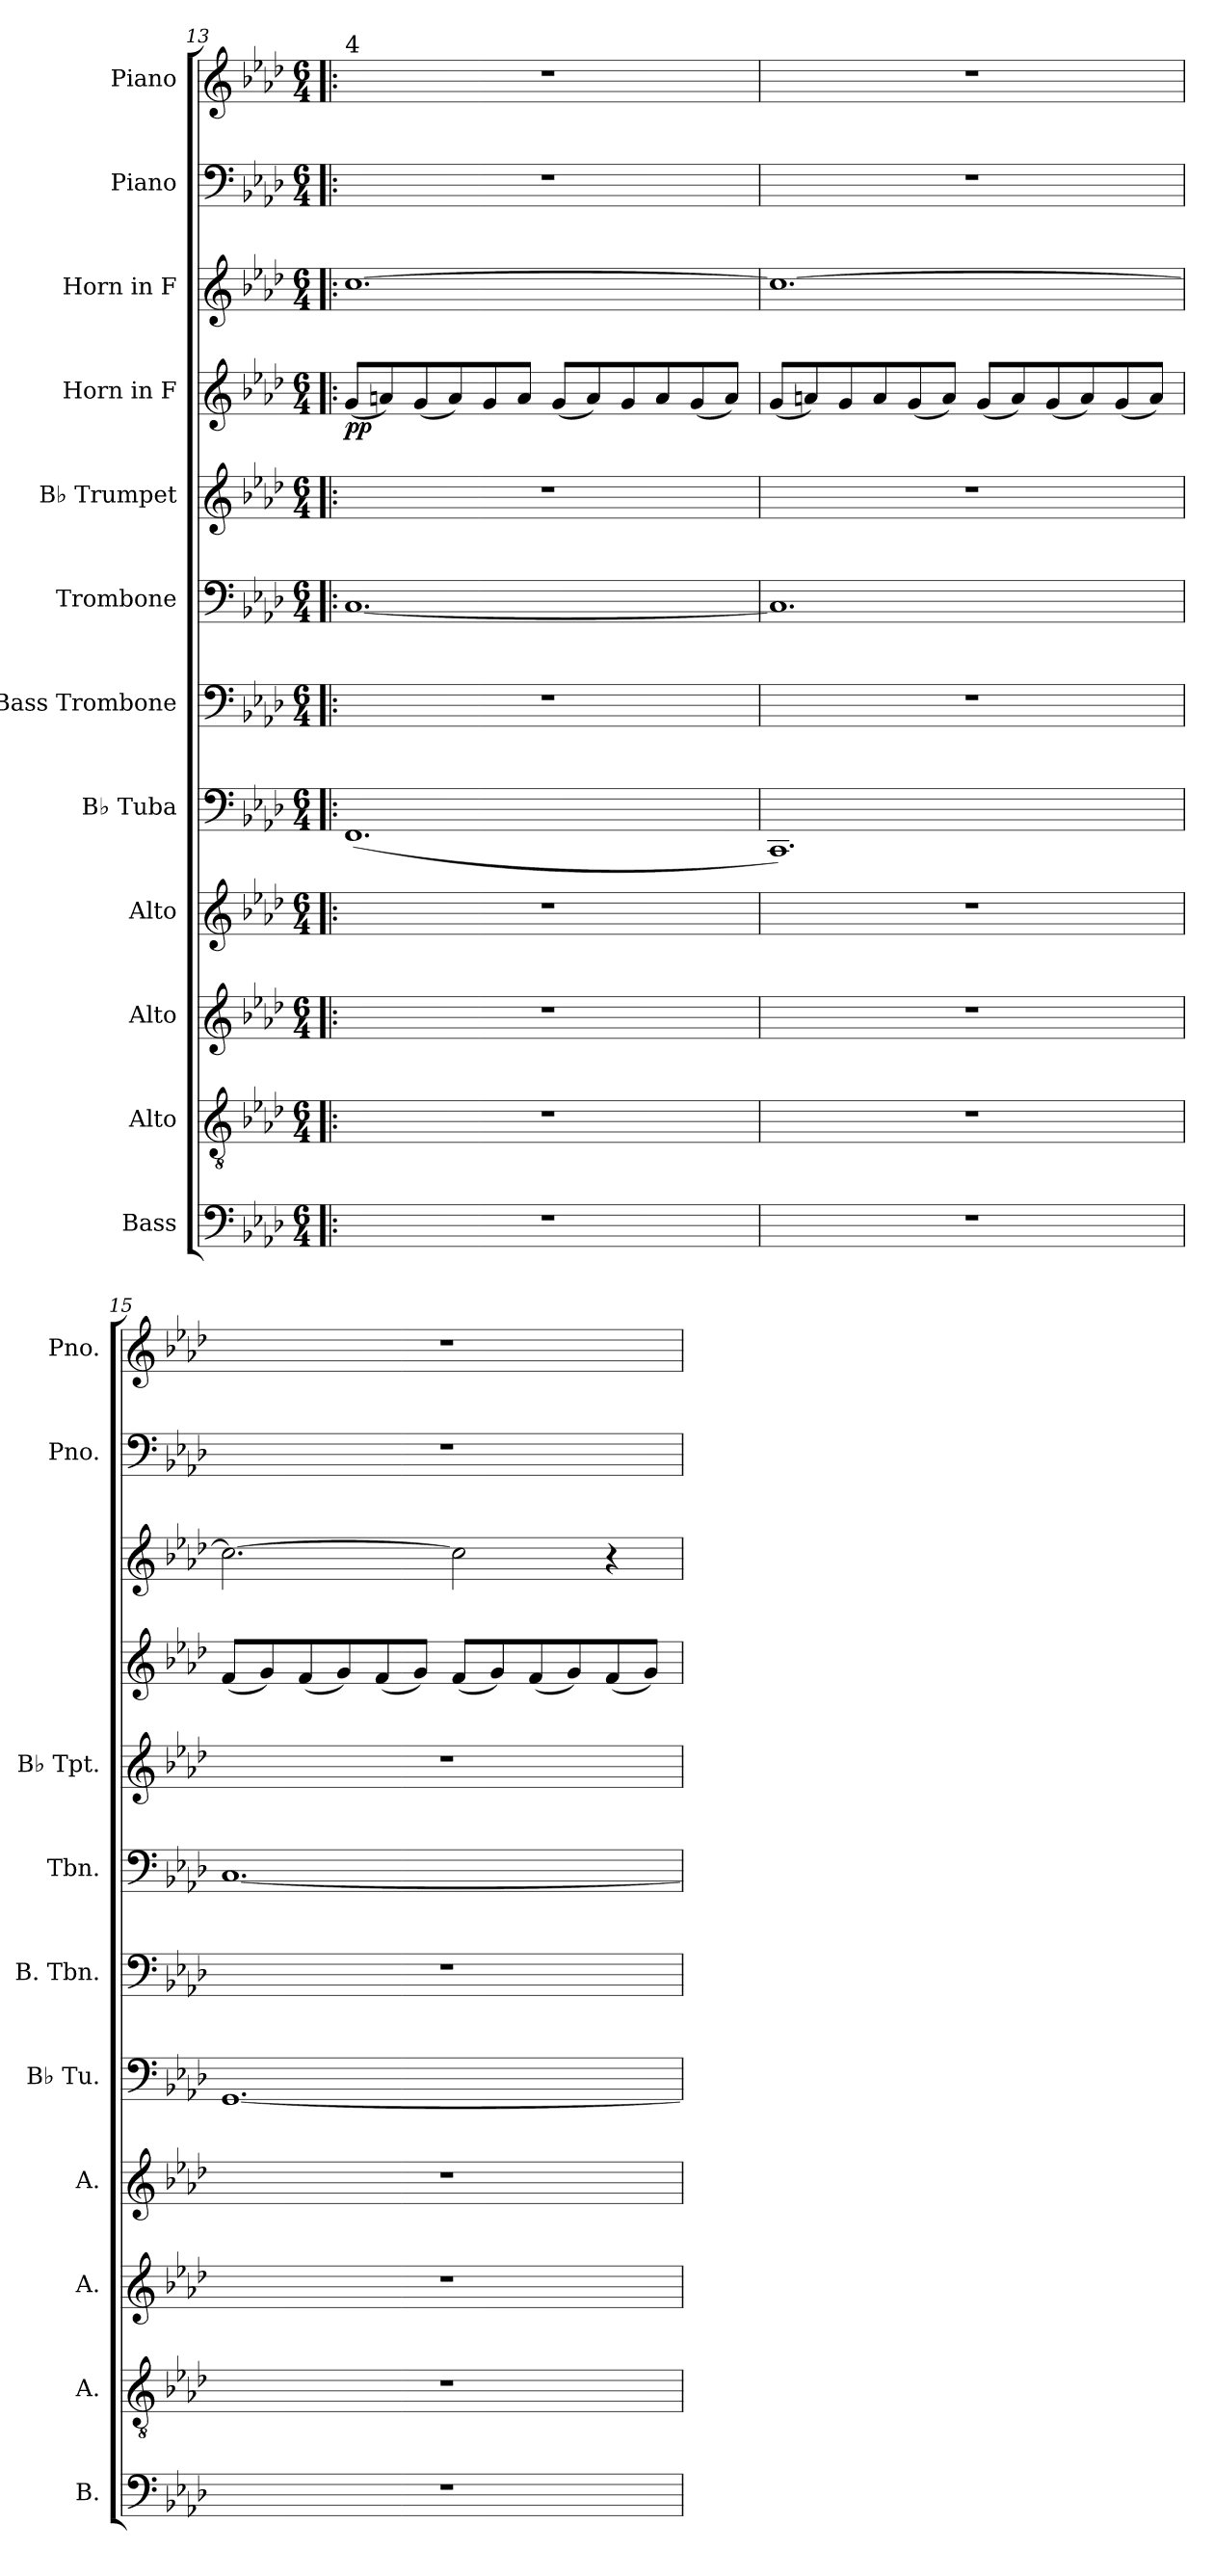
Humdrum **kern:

**kern	**kern	**kern	**kern	**kern	**kern	**kern	**kern	**kern	**dynam	**kern	**kern	**kern
*part12	*part11	*part10	*part9	*part8	*part7	*part6	*part5	*part4	*part4	*part3	*part2	*part1
*staff12	*staff11	*staff10	*staff9	*staff8	*staff7	*staff6	*staff5	*staff4	*staff4	*staff3	*staff2	*staff1
*I"Bass	*I"Alto	*I"Alto	*I"Alto	*I"B♭ Tuba	*I"Bass Trombone	*I"Trombone	*I"B♭ Trumpet	*I"Horn in F	*	*I"Horn in F	*I"Piano	*I"Piano
*I'B.	*I'A.	*I'A.	*I'A.	*I'B♭ Tu.	*I'B. Tbn.	*I'Tbn.	*I'B♭ Tpt.	*	*	*	*I'Pno.	*I'Pno.
*clefF4	*clefGv2	*clefG2	*clefG2	*clefF4	*clefF4	*clefF4	*clefG2	*clefG2	*	*clefG2	*clefF4	*clefG2
*	*	*	*	*	*	*	*ITrd1c2	*ITrd4c7	*	*ITrd4c7	*	*
*k[b-e-a-d-]	*k[b-e-a-d-]	*k[b-e-a-d-]	*k[b-e-a-d-]	*k[b-e-a-d-]	*k[b-e-a-d-]	*k[b-e-a-d-]	*k[b-e-a-d-g-c-]	*k[b-e-a-d-g-]	*	*k[b-e-a-d-g-]	*k[b-e-a-d-]	*k[b-e-a-d-]
*M6/4	*M6/4	*M6/4	*M6/4	*M6/4	*M6/4	*M6/4	*M6/4	*M6/4	*	*M6/4	*M6/4	*M6/4
=13!|:	=13!|:	=13!|:	=13!|:	=13!|:	=13!|:	=13!|:	=13!|:	=13!|:	=13!|:	=13!|:	=13!|:	=13!|:
!	!	!	!	!	!	!	!	!	!	!	!	!LO:TX:a:t=4
!	!	!	!	!	!	!	!	!	!LO:DY:b	!	!	!
!	!	!	!	!	!	!	!	!	!LO:DY:n=1:b	!	!	!
1.r	1.r	1.r	1.r	(1.FF	1.r	[1.C	1.r	(8c/L	p p	[1.f	1.r	1.r
.	.	.	.	.	.	.	.	8dn/)	.	.	.	.
.	.	.	.	.	.	.	.	(8c/	.	.	.	.
.	.	.	.	.	.	.	.	8d/)	.	.	.	.
.	.	.	.	.	.	.	.	8c/	.	.	.	.
.	.	.	.	.	.	.	.	8d/J	.	.	.	.
.	.	.	.	.	.	.	.	(8c/L	.	.	.	.
.	.	.	.	.	.	.	.	8d/)	.	.	.	.
.	.	.	.	.	.	.	.	8c/	.	.	.	.
.	.	.	.	.	.	.	.	8d/	.	.	.	.
.	.	.	.	.	.	.	.	(8c/	.	.	.	.
.	.	.	.	.	.	.	.	8d/J)	.	.	.	.
=14	=14	=14	=14	=14	=14	=14	=14	=14	=14	=14	=14	=14
1.r	1.r	1.r	1.r	1.CC)	1.r	1.C]	1.r	(8c/L	.	1.f_	1.r	1.r
.	.	.	.	.	.	.	.	8dn/)	.	.	.	.
.	.	.	.	.	.	.	.	8c/	.	.	.	.
.	.	.	.	.	.	.	.	8d/	.	.	.	.
.	.	.	.	.	.	.	.	(8c/	.	.	.	.
.	.	.	.	.	.	.	.	8d/J)	.	.	.	.
.	.	.	.	.	.	.	.	(8c/L	.	.	.	.
.	.	.	.	.	.	.	.	8d/)	.	.	.	.
.	.	.	.	.	.	.	.	(8c/	.	.	.	.
.	.	.	.	.	.	.	.	8d/)	.	.	.	.
.	.	.	.	.	.	.	.	(8c/	.	.	.	.
.	.	.	.	.	.	.	.	8d/J)	.	.	.	.
!!LO:PB:g=z
=15	=15	=15	=15	=15	=15	=15	=15	=15	=15	=15	=15	=15
1.r	1.r	1.r	1.r	[1.GG	1.r	[1.C	1.r	(8B-/L	.	2.f\_	1.r	1.r
.	.	.	.	.	.	.	.	8c/)	.	.	.	.
.	.	.	.	.	.	.	.	(8B-/	.	.	.	.
.	.	.	.	.	.	.	.	8c/)	.	.	.	.
.	.	.	.	.	.	.	.	(8B-/	.	.	.	.
.	.	.	.	.	.	.	.	8c/J)	.	.	.	.
.	.	.	.	.	.	.	.	(8B-/L	.	2f\]	.	.
.	.	.	.	.	.	.	.	8c/)	.	.	.	.
.	.	.	.	.	.	.	.	(8B-/	.	.	.	.
.	.	.	.	.	.	.	.	8c/)	.	.	.	.
.	.	.	.	.	.	.	.	(8B-/	.	4r	.	.
.	.	.	.	.	.	.	.	8c/J)	.	.	.	.
=	=	=	=	=	=	=	=	=	=	=	=	=
*-	*-	*-	*-	*-	*-	*-	*-	*-	*-	*-	*-	*-
